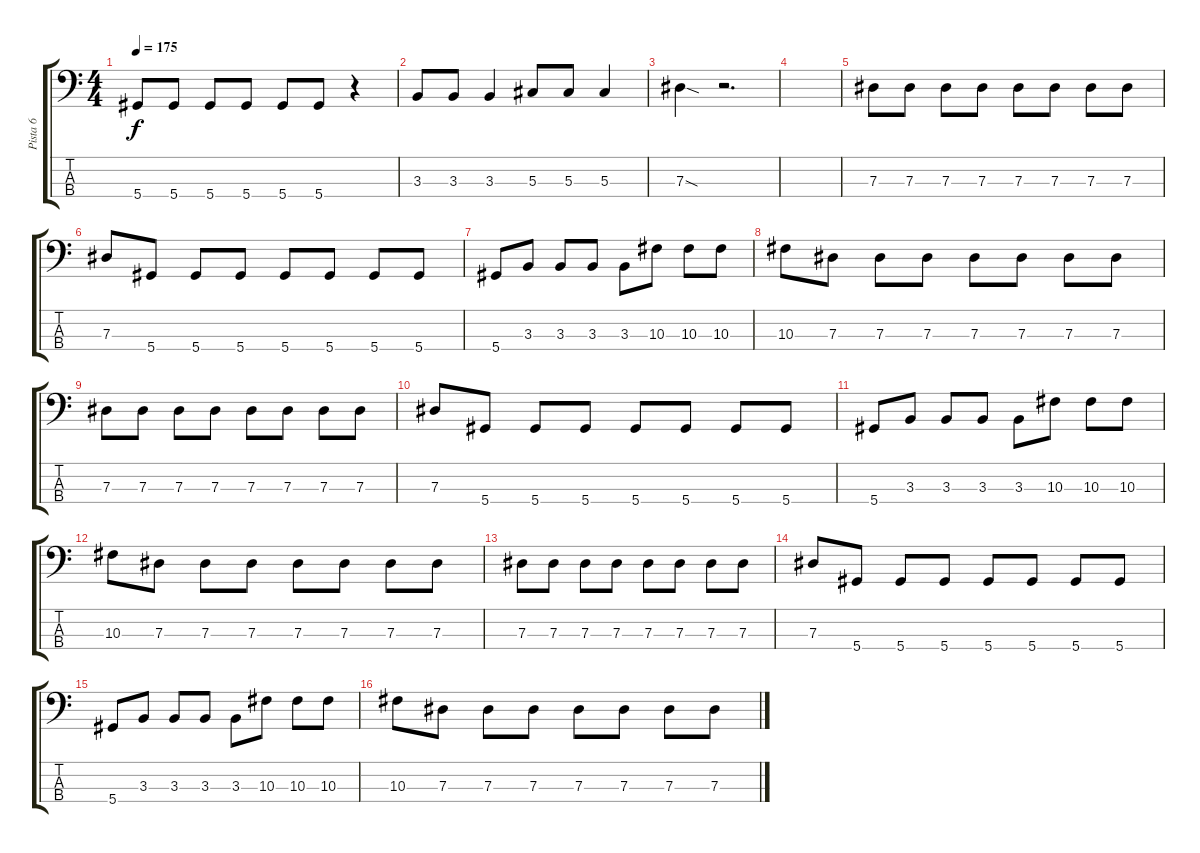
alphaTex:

\track ("Pista 6" "Pista 6") {instrument electricbasspick}
\staff {score tabs}
\tuning (Gb2 Db2 Ab1 Eb1) {hide}
\ts (4 4)
\tempo 175
\clef f4
\ks c
5.4.8{dy f} 5.4.8 5.4.8 5.4.8 5.4.8 5.4.8 r.4 |
3.3.8 3.3.8 3.3.4 5.3.8 5.3.8 5.3.4 |
7.3{sod}.4 r.2{d} |
|
7.3.8 7.3.8 7.3.8 7.3.8 7.3.8 7.3.8 7.3.8 7.3.8 |
7.3.8 5.4.8 5.4.8 5.4.8 5.4.8 5.4.8 5.4.8 5.4.8 |
5.4.8 3.3.8 3.3.8 3.3.8 3.3.8 10.3.8 10.3.8 10.3.8 |
10.3.8 7.3.8 7.3.8 7.3.8 7.3.8 7.3.8 7.3.8 7.3.8 |
7.3.8 7.3.8 7.3.8 7.3.8 7.3.8 7.3.8 7.3.8 7.3.8 |
7.3.8 5.4.8 5.4.8 5.4.8 5.4.8 5.4.8 5.4.8 5.4.8 |
5.4.8 3.3.8 3.3.8 3.3.8 3.3.8 10.3.8 10.3.8 10.3.8 |
10.3.8 7.3.8 7.3.8 7.3.8 7.3.8 7.3.8 7.3.8 7.3.8 |
7.3.8 7.3.8 7.3.8 7.3.8 7.3.8 7.3.8 7.3.8 7.3.8 |
7.3.8 5.4.8 5.4.8 5.4.8 5.4.8 5.4.8 5.4.8 5.4.8 |
5.4.8 3.3.8 3.3.8 3.3.8 3.3.8 10.3.8 10.3.8 10.3.8 |
10.3.8 7.3.8 7.3.8 7.3.8 7.3.8 7.3.8 7.3.8 7.3.8
